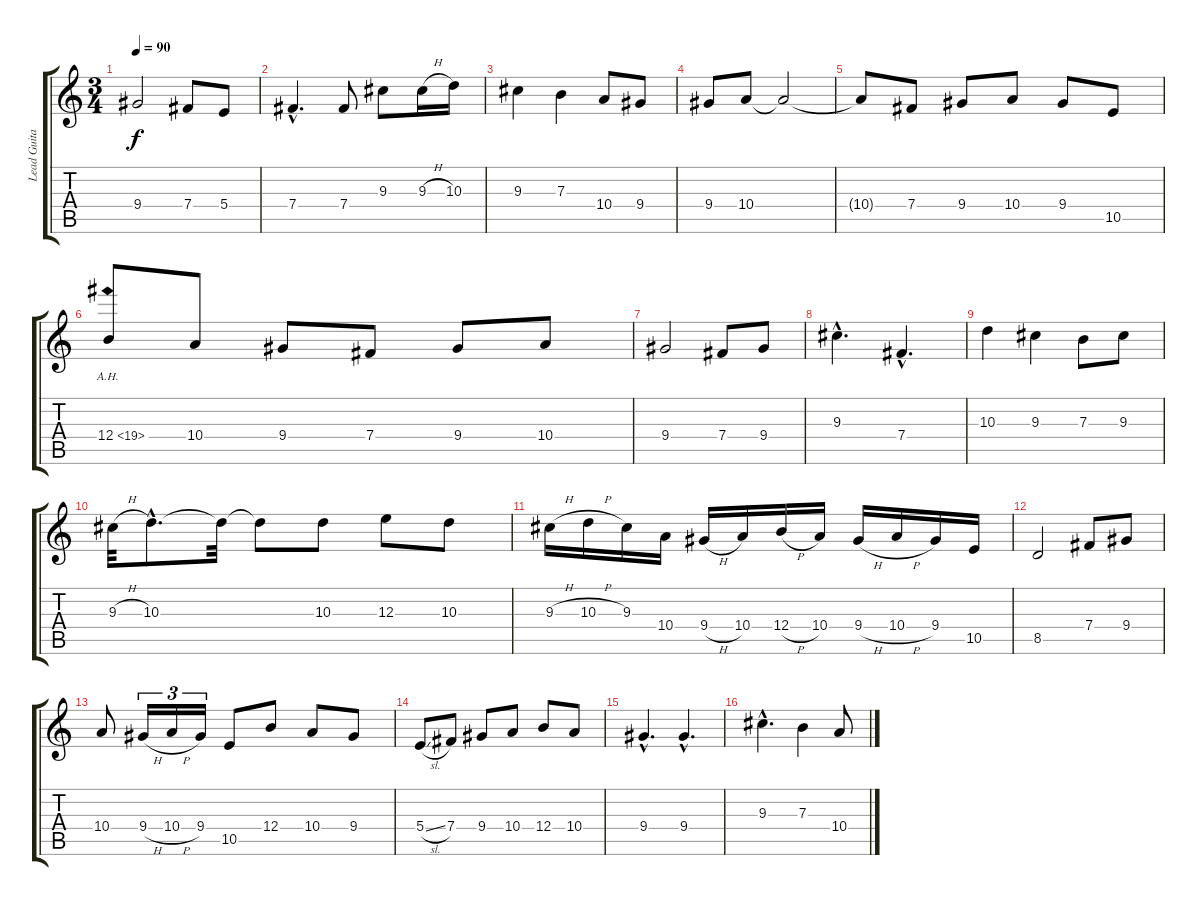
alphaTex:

\track ("Lead Guitar (Distortion)" "Lead Guita") {instrument overdrivenguitar}
\staff {score tabs}
\tuning (Db4 Ab3 E3 B2 Gb2 Db2) {hide}
\ts (3 4)
\tempo 90
\clef g2
\ks c
9.4.2{dy f} 7.4.8 5.4.8 |
7.4{hac}.4{d} 7.4.8 9.3.8 9.3{h}.16 10.3.16 |
9.3.4 7.3.4 10.4.8 9.4.8 |
9.4.8 10.4.8 10.4{t}.2 |
10.4{t}.8 7.4.8 9.4.8 10.4.8 9.4.8 10.5.8 |
12.4{ah 7}.8 10.4.8 9.4.8 7.4.8 9.4.8 10.4.8 |
9.4.2 7.4.8 9.4.8 |
9.3{hac}.4{d} 7.4{hac}.4{d} |
10.3.4 9.3.4 7.3.8 9.3.8 |
9.3{h}.32 10.3{hac}.8{d} 10.3{t}.32 10.3{t}.8 10.3.8 12.3.8 10.3.8 |
9.3{h}.16 10.3{h}.16 9.3.16 10.4.16 9.4{h}.16 10.4.16 12.4{h}.16 10.4.16 9.4{h}.16 10.4{h}.16 9.4.16 10.5.16 |
8.5.2 7.4.8 9.4.8 |
10.4.8 9.4{h}.16{tu (3 2)} 10.4{h}.16{tu (3 2)} 9.4.16{tu (3 2)} 10.5.8 12.4.8 10.4.8 9.4.8 |
5.4{sl}.8 7.4.8 9.4.8 10.4.8 12.4.8 10.4.8 |
9.4{hac}.4{d} 9.4{hac}.4{d} |
9.3{hac}.4{d} 7.3.4 10.4.8
